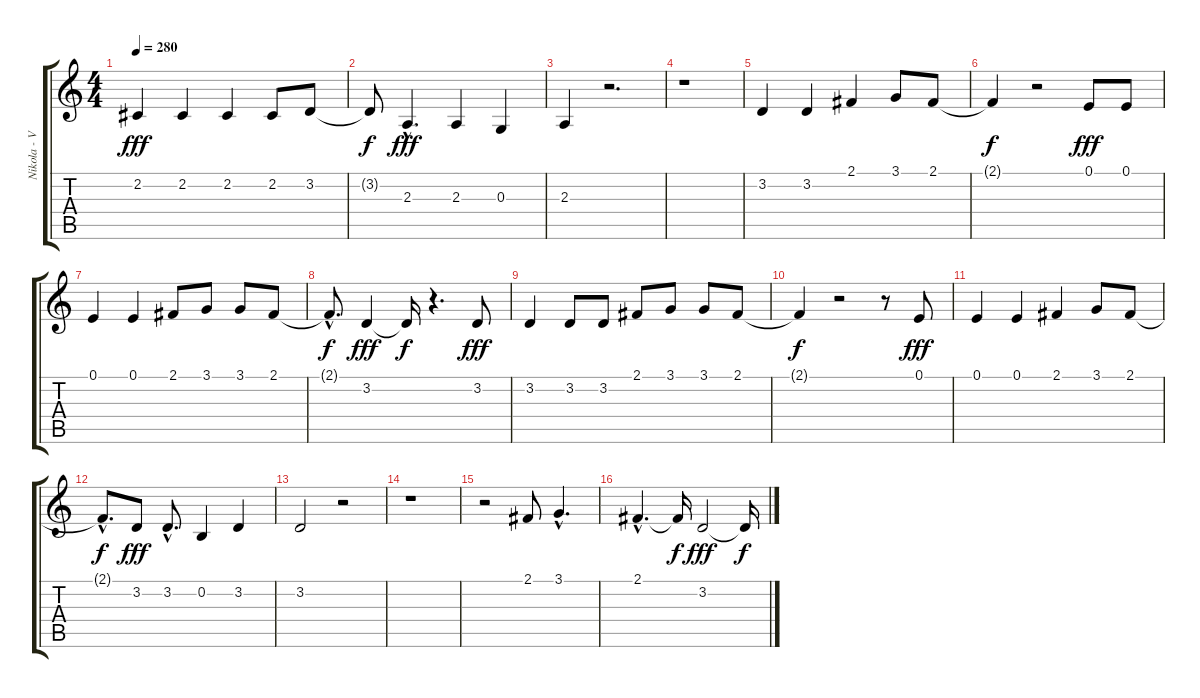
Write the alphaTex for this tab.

\track ("Nikola - Vocal" "Nikola - V") {instrument flute}
\staff {score tabs}
\tuning (E4 B3 G3 D3 A2 E2) {hide}
\ts (4 4)
\tempo 280
\clef g2
\ks c
2.2.4{dy fff} 2.2.4 2.2.4 2.2.8 3.2.8 |
3.2{t}.8{dy f} 2.3{hac}.4{d dy fff} 2.3.4 0.3.4 |
2.3.4 r.2{d} |
r.1 |
3.2.4 3.2.4 2.1.4 3.1.8 2.1.8 |
2.1{t}.4{dy f} r.2 0.1.8{dy fff} 0.1.8 |
0.1.4 0.1.4 2.1.8 3.1.8 3.1.8 2.1.8 |
2.1{hac t}.8{d dy f} 3.2.4{dy fff} 3.2{t}.16{dy f} r.4{d} 3.2.8{dy fff} |
3.2.4 3.2.8 3.2.8 2.1.8 3.1.8 3.1.8 2.1.8 |
2.1{t}.4{dy f} r.2 r.8 0.1.8{dy fff} |
0.1.4 0.1.4 2.1.4 3.1.8 2.1.8 |
2.1{hac t}.8{d dy f} 3.2.8{dy fff} 3.2{hac}.8{d} 0.2.4 3.2.4 |
3.2.2 r.2 |
r.1 |
r.2 2.1.8 3.1{hac}.4{d} |
2.1{hac}.4{d} 2.1{t}.16{dy f} 3.2.2{dy fff} 3.2{t}.16{dy f}
